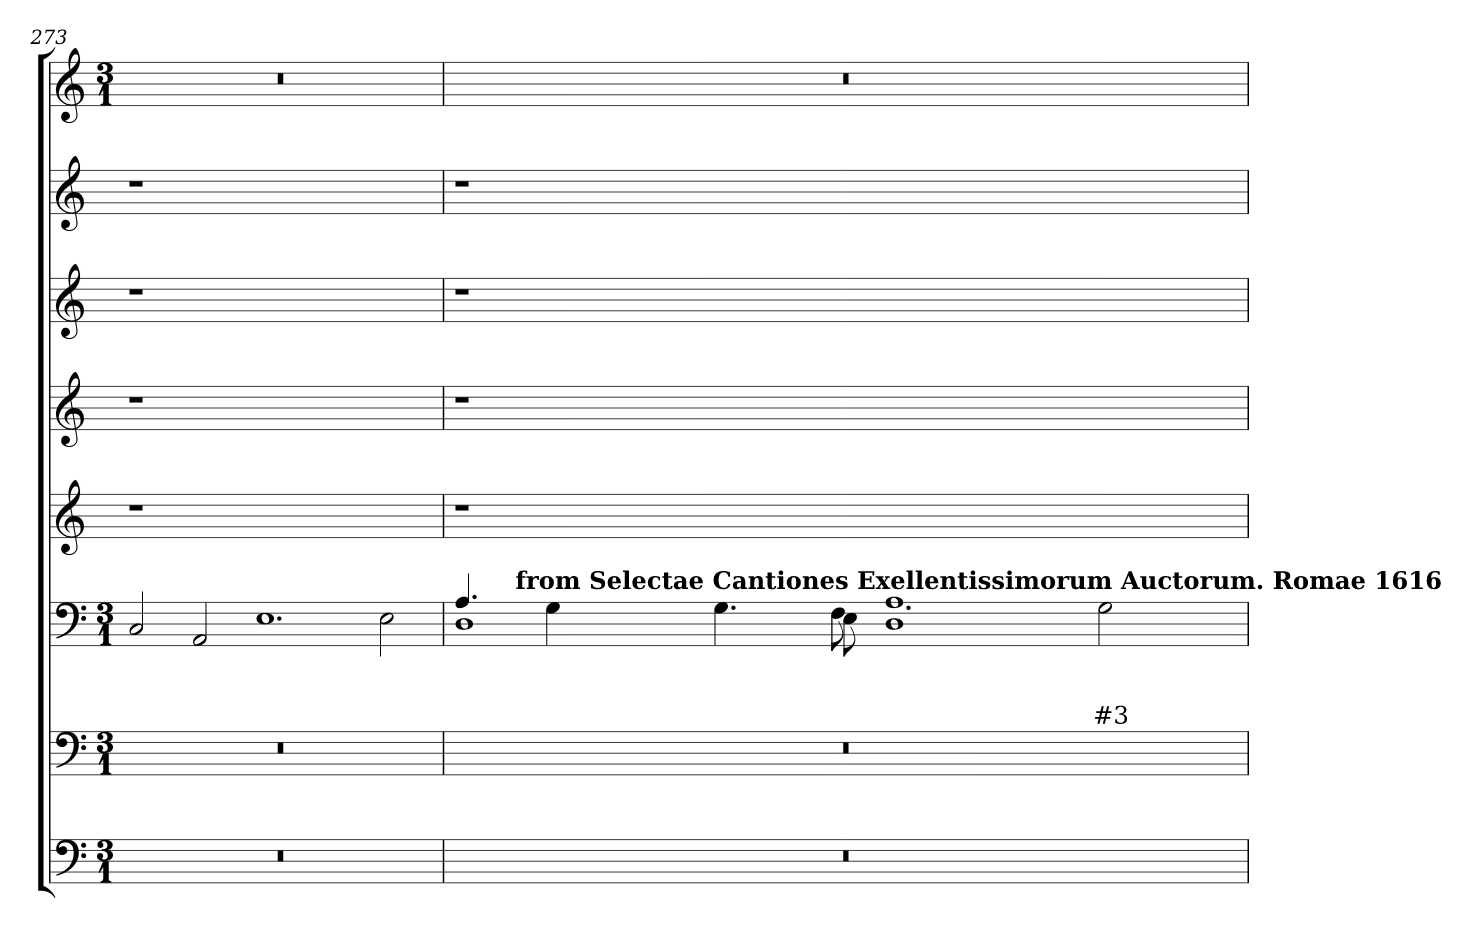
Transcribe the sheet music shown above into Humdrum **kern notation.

**kern	**kern	**kern	**text	**text	**text	**kern	**kern	**kern	**kern	**kern
*part8	*part7	*part6	*part6	*part6	*part6	*part5	*part4	*part3	*part2	*part1
*staff8	*staff7	*staff6	*staff6	*staff6	*staff6	*staff5	*staff4	*staff3	*staff2	*staff1
*clefF4	*clefF4	*clefF4	*	*	*	*clefG2	*clefG2	*clefG2	*clefG2	*clefG2
*k[]	*k[]	*k[]	*	*	*	*k[]	*k[]	*k[]	*k[]	*k[]
*C:	*C:	*C:	*	*	*	*C:	*C:	*C:	*C:	*C:
*M3/1	*M3/1	*M3/1	*	*	*	*	*	*	*	*M3/1
=273	=273	=273	=273	=273	=273	=273	=273	=273	=273	=273
0.r	0.r	2C>/	.	.	.	1r	1r	1r	1r	0.r
.	.	2AA/	.	.	.	.	.	.	.	.
.	.	1.E	.	.	.	0ryy	0ryy	0ryy	0ryy	.
.	.	2E\	.	.	.	.	.	.	.	.
!!LO:PB:g=z
=274	=274	=274	=274	=274	=274	=274	=274	=274	=274	=274
*	*	*^	*	*	*	*	*	*	*	*
!	!	!	!LO:N:head=solid	!	!	!	!	!	!	!	!
*	*	*	*^	*	*	*	*	*	*	*	*
0.r	0.r	1D	4.A/	4ryy	.	.	.	1r	1r	1r	1r	0.r
.	.	.	.	16ryy	.	.	.	.	.	.	.	.
!	!	!	!	!LO:TX:a:B:t=from Selectae Cantiones Exellentissimorum Auctorum. Romae 1616	!	!	!	!	!	!	!	!
.	.	.	.	1ryy	.	.	.	.	.	.	.	.
!	!	!	!LO:N:head=solid	!	!	!	!	!	!	!	!	!
.	.	.	4G\	.	.	.	.	.	.	.	.	.
.	.	.	2.ryy	.	.	.	.	.	.	.	.	.
!	!	!LO:N:head=solid	!	!	!	!	!	!	!	!	!	!
.	.	4.G\	.	.	.	.	.	0ryy	0ryy	0ryy	0ryy	.
.	.	.	.	1ryy	.	.	.	.	.	.	.	.
!	!	!LO:N:head=solid	!LO:N:head=solid	!	!	!	!	!	!	!	!	!
.	.	8F\	8E\	.	.	.	.	.	.	.	.	.
.	.	1D	1.A	.	.	.	.	.	.	.	.	.
.	.	.	.	2ryy	.	.	.	.	.	.	.	.
!	!	!	!	!	!	!	!LO:LY:b:rj	!	!	!	!	!
.	.	2G<\	.	.	.	.	#3	.	.	.	.	.
.	.	.	.	8.ryy	.	.	.	.	.	.	.	.
*	*	*v	*v	*v	*	*	*	*	*	*	*	*
=	=	=	=	=	=	=	=	=	=	=
*-	*-	*-	*-	*-	*-	*-	*-	*-	*-	*-
